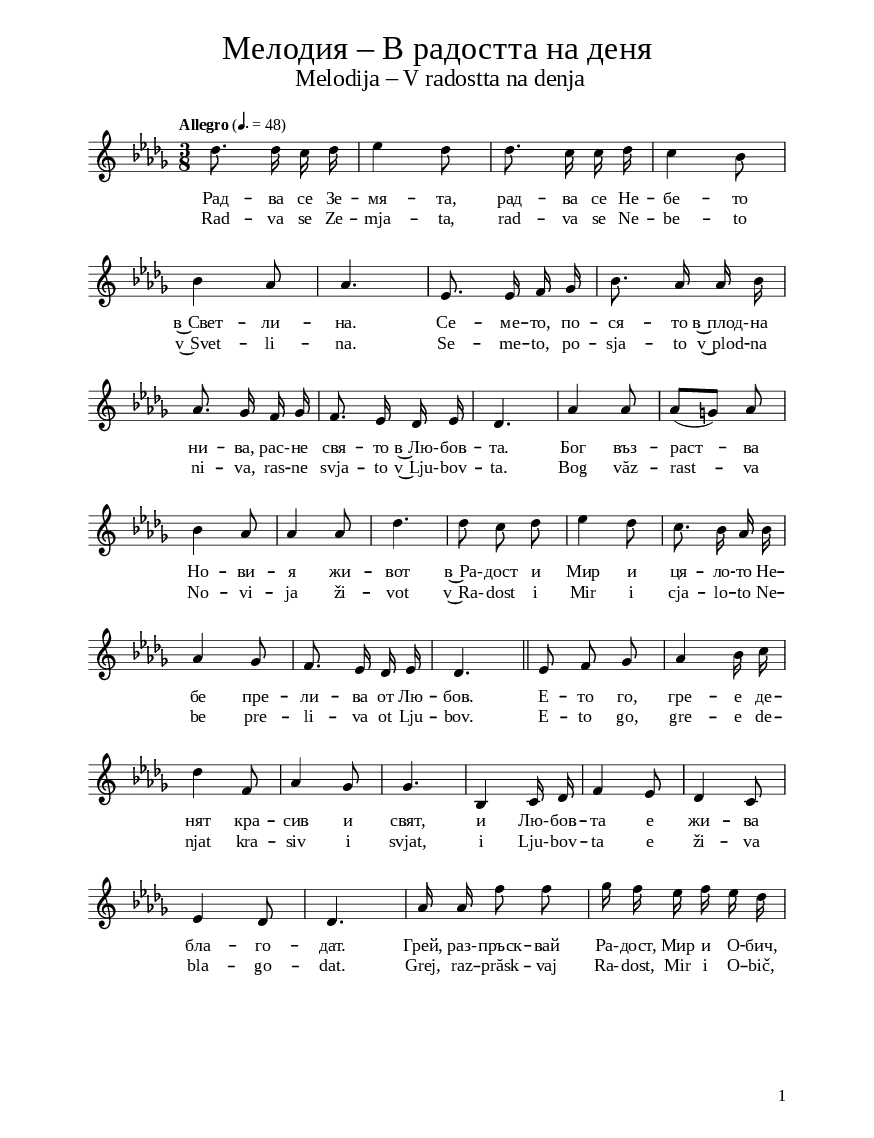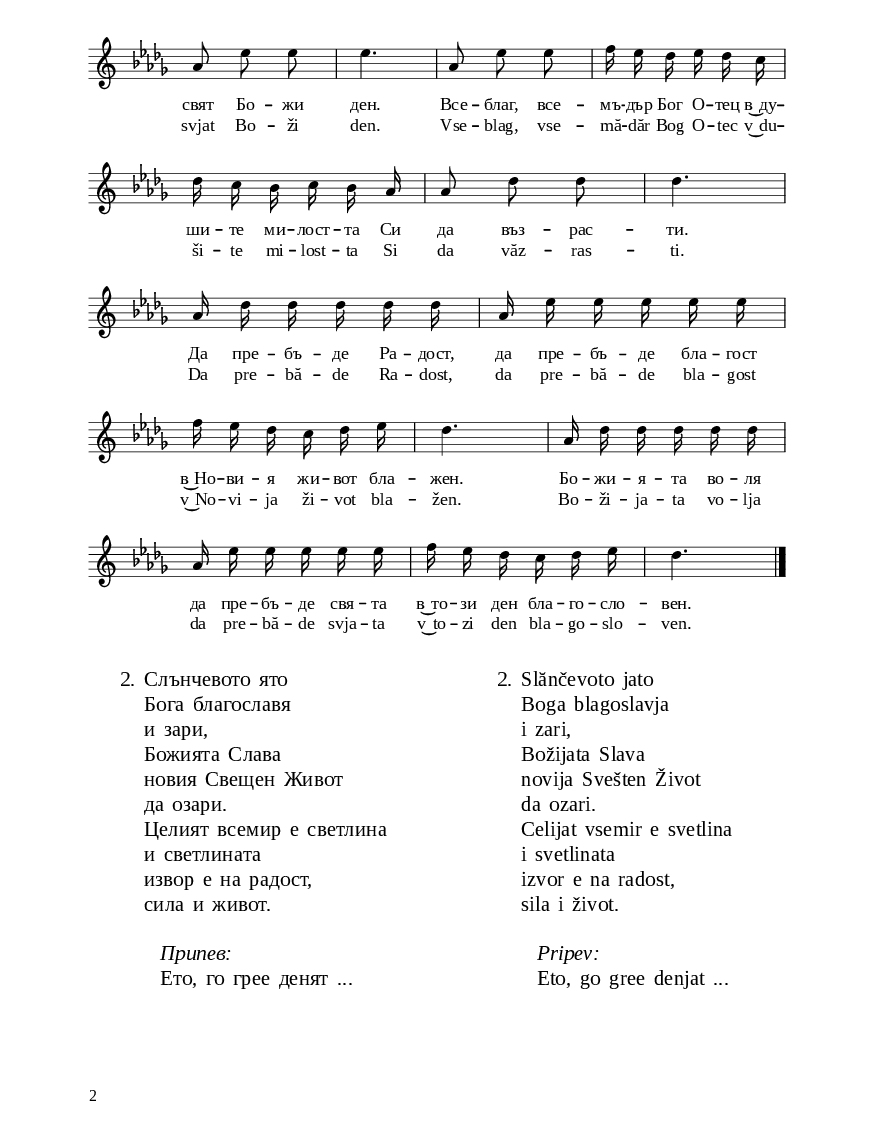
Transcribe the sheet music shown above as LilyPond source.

\version "2.24.1"

% include paper part and global functions
\include "include/globals.ily"

\bookpart {
  \label #'ref186
  \tocItem \markup "Мелодия – В радостта... – Melodija – V radostta..."
  \include "include/bookpart-paper.ily"
  \score {
    \include "include/score-layout.ily"

    \new Voice \absolute {
      \clef treble
      \key des \major
      \time 3/8
      \tempoFunc "Allegro" 4. "48"
      \autoBeamOff
      des''8. des''16 c''16 des''16
      | % 2
      es''4 des''8 | % 3
      des''8. c''16 c''16 des''16
      | % 4
      c''4 bes'8 \break | % 5
      bes'4  as'8 | % 6
      as'4. | % 7
      es'8.  es'16  f'16  ges'16  | % 8
      bes'8.  as'16  as'16 bes'16 \break | % 9
      as'8.  ges'16  f'16  ges'16 |

      f'8.  es'16  des'16  es'16 | % 11
      des'4. | % 12
      as'4  as'8   | % 13
      as'8 [(  g'8 )]  as'8 \break| % 14
      bes'4  as'8  | % 15
      as'4  as'8 | % 16
      des''4.  | % 17
      des''8 c''8 des''8 | % 18
      es''4 des''8 | % 19
      c''8. bes'16  as'16 bes'16 \break |

      as'4  ges'8  | % 21
      f'8.  es'16  des'16  es'16 | % 22
      des'4. \bar "||"
      es'8  f'8  ges'8 | % 24
      as'4 bes'16 c''16 \break | % 25
      des''4  f'8 | % 26
      as'4  ges'8 | % 27
      ges'4. | % 28
      bes4  c'16  des'16   | % 29
      f'4  es'8  |
      des'4  c'8  \break | % 31
      es'4  des'8 | % 32
      des'4. | % 33
      as'16  as'16 f''8 f''8 | % 34
      ges''16 f''16 es''16 f''16
      es''16 des''16 \break  | % 35
      as'8 es''8 es''8 | % 36
      es''4.  | % 37
      as'8 es''8 es''8   | % 38
      f''16 es''16 des''16 es''16
      des''16 c''16 \break| % 39
      des''16 c''16 bes'16 c''16
      bes'16  as'16 |
      as'8 des''8 des''8 | % 41
      des''4. \break | % 42
      as'16 des''16 des''16 des''16
      des''16 des''16  | % 43
      as'16 es''16 es''16 es''16
      es''16 es''16 \break | % 44
      f''16 es''16 des''16 c''16
      des''16 es''16 | % 45
      des''4. | % 46
      as'16 des''16 des''16 des''16
      des''16 des''16 \break | % 47
      as'16 es''16 es''16 es''16
      es''16 es''16 | % 48
      f''16 es''16 des''16 c''16
      des''16 es''16 | % 49
      des''4. \bar "|."
    }

    \addlyrics {
      Рад -- ва се Зе -- мя -- та, рад --
      ва се Не -- бе -- то в~Свет -- ли
      -- на. Се -- ме -- то, по -- ся -- то
      "в~плод-" -- на ни -- ва, "рас-" -- не
      свя -- то "в~Лю-" -- бов -- та. Бог
      въз -- раст -- ва Но -- ви -- я
      жи -- вот "в~Ра-" -- дост и Мир и
      ця -- ло -- то Не -- бе пре -- ли --
      ва от Лю -- бов. Е -- то го, гре --
      е де -- нят кра -- сив и свят, и
      "Лю-" -- бов -- та е жи -- ва бла --
      го -- дат. Грей, "раз-" -- "пръск" -- вай
      "Ра-" -- дост, Мир и О -- бич, свят
      Бо -- жи ден. Все -- благ, все --
      мъ -- дър Бог О -- тец в~ду -- ши
      -- те ми -- лост -- та Си да въз --
      рас -- ти. Да пре -- бъ -- де Ра --
      дост, да пре -- бъ -- де бла --
      гост в~Но -- ви -- я жи -- вот бла
      -- жен. Бо -- жи -- я -- та во -- ля
      да пре -- бъ -- де свя -- та в~то
      -- зи ден бла -- го -- сло -- вен.}
 
    \addlyrics {
      Rad -- va se Ze -- mja -- ta, rad --
      va se Ne -- be -- to v~Svet -- li
      -- na. Se -- me -- to, po -- sja -- to
      v~plod -- na ni -- va, ras -- ne
      svja -- to "v~Lju-" -- bov -- ta. Bog
      văz -- rast -- va No -- vi -- ja
      ži -- vot "v~Ra-" -- dost i Mir i
      cja -- lo -- to Ne -- be pre -- li --
      va ot Lju -- bov. E -- to go, gre --
      e de -- njat kra -- siv i svjat, i
      "Lju-" -- bov -- ta e ži -- va bla --
      go -- dat. Grej, raz -- "prăsk" -- vaj
      "Ra-" -- dost, Mir i O -- bič, svjat
      Bo -- ži den. Vse -- blag, vse --
      mă -- dăr Bog O -- tec v~du -- ši
      -- te mi -- lost -- ta Si da văz --
      ras -- ti. Da pre -- bă -- de Ra --
      dost, da pre -- bă -- de bla --
      gost v~No -- vi -- ja ži -- vot bla
      -- žen. Bo -- ži -- ja -- ta vo -- lja
      da pre -- bă -- de svja -- ta v~to
      -- zi den bla -- go -- slo -- ven.}


        \header {
          title = \titleFunc "Мелодия – В радостта на деня" " Melodija – V radostta na denja"
        }

        \midi{}

      } % score

      \markup \fontsize #bgCoupletFontSize {
        \hspace #3
        \override #`(baseline-skip . ,bgCoupletBaselineSkip)
        \column {
          \line {  2. Слънчевото ято}

          \line {   "   " Бога благославя}

          \line {   "   " и зари,}

          \line {   "   " Божията Слава}

          \line {   "   " новия Свещен Живот}

          \line {   "   " да озари.}

          \line {   "   " Целият всемир е светлина}

          \line {   "   " и светлината}

          \line {   "   " извор е на радост,}

          \line {   "   " сила и живот.}
          \line {   "   " }
          \line \italic {   "      " Припев:}
          \line {   "      " Ето, го грее денят ...}


        }

        \hspace #10
        \override #`(baseline-skip . ,bgCoupletBaselineSkip)
        \column {
          \line {  2. Slănčevoto jato}

          \line {   "   " Boga blagoslavja}

          \line {   "   " i zari,}

          \line {   "   " Božijata Slava}

          \line {   "   " novija Svešten Život}

          \line {   "   " da ozari.}

          \line {   "   " Celijat vsemir e svetlina}

          \line {   "   " i svetlinata}

          \line {   "   " izvor e na radost,}

          \line {   "   " sila i život.}
          \line {   "   " }
          \line \italic {   "      " Pripev:}
          \line {   "      " Eto, go gree denjat ...}


        }%column
      } % markup

      \pageBreak

      % include foreign translation(s) of the song
      \version "2.24.1"

\markup \fill-line { \fontsize #deTitleFontSize "Melodie – In der Freude des Tages" }
\markup \null
\markup \null
\markup \fontsize #deCoupletFontSize {
  \hspace #12
  \override #`(baseline-skip . ,deCoupletBaselineSkip)

  \column {
    \line { " " }


 \line { 1.  Die Erde freut sich,}

 \line { "   "der Himmel freut sich im Licht.}

 \line { "   "Das Korn, in den fruchbaren Acker gesät,}

 \line { "   "gedeiht heilig in der Liebe. }

 \line { "   "Gott lässt das neue Leben wachsen}

 \line { "   "in Freude und Frieden}

 \line { "   "und der ganze Himmel fließt von Liebe über.}
 \line { " "}

 \line \italic { "   "Refrain:}

 \line { "   "Nun leuchtet der Tag schön und heilig,}

 \line { "   "und die Liebe ist ein lebendiger Segen.}

 \line { "   "Leuchte, verbreite Freude, Frieden und Liebe,}

 \line { "   "heiliger, göttlicher Tag. }

 \line { "   "Allgütiger, allweiser Gottvater,}

 \line { "   "möge Er seine Gnade in den Seelen mehren.}

 \line { "   "Auf dass die Freude ewig währe,}

 \line { "   "auf dass die Güte ewig währe}

 \line { "   "im neuen seligen Leben.}

 \line { "   "Möge der göttliche Wille an diesem }

 \line { "   "gesegneten Tag auf ewig heilig sein.}
 \line { " "}

 \line { 2. Der Schwarm aus der Sonne segnet und sprüht,}

 \line { "   "damit der göttliche Ruhm das heilige Leben erleuchtet. }

 \line { "   "Die ganze Welt ist Licht und das Licht}

 \line { "   "ist Quelle von Freude, Kraft und Leben.}


\line { " " }

\line \italic {"   " Refrain ...}

 \line { "   "Nun leuchtet der Tag...}

 }
}


    } % bookpart

    % Più mosso
    %
